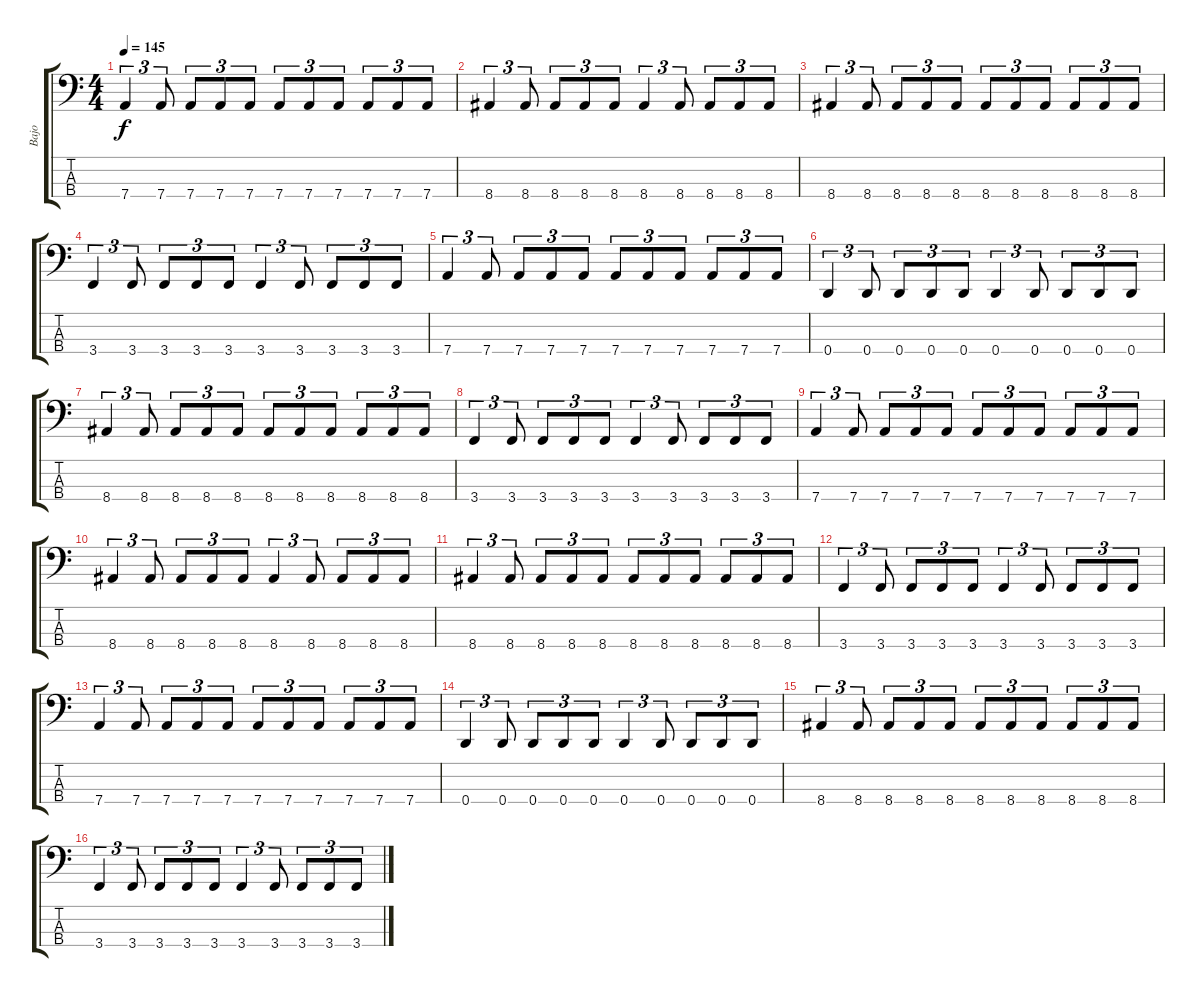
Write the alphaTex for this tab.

\track ("Bajo" "Bajo") {instrument electricbasspick}
\staff {score tabs}
\tuning (G2 D2 A1 D1) {hide}
\ts (4 4)
\tempo 145
\clef f4
\ks c
7.4.4{tu (3 2) dy f} 7.4.8{tu (3 2)} 7.4.8{tu (3 2)} 7.4.8{tu (3 2)} 7.4.8{tu (3 2)} 7.4.8{tu (3 2)} 7.4.8{tu (3 2)} 7.4.8{tu (3 2)} 7.4.8{tu (3 2)} 7.4.8{tu (3 2)} 7.4.8{tu (3 2)} |
8.4.4{tu (3 2)} 8.4.8{tu (3 2)} 8.4.8{tu (3 2)} 8.4.8{tu (3 2)} 8.4.8{tu (3 2)} 8.4.4{tu (3 2)} 8.4.8{tu (3 2)} 8.4.8{tu (3 2)} 8.4.8{tu (3 2)} 8.4.8{tu (3 2)} |
8.4.4{tu (3 2)} 8.4.8{tu (3 2)} 8.4.8{tu (3 2)} 8.4.8{tu (3 2)} 8.4.8{tu (3 2)} 8.4.8{tu (3 2)} 8.4.8{tu (3 2)} 8.4.8{tu (3 2)} 8.4.8{tu (3 2)} 8.4.8{tu (3 2)} 8.4.8{tu (3 2)} |
3.4.4{tu (3 2)} 3.4.8{tu (3 2)} 3.4.8{tu (3 2)} 3.4.8{tu (3 2)} 3.4.8{tu (3 2)} 3.4.4{tu (3 2)} 3.4.8{tu (3 2)} 3.4.8{tu (3 2)} 3.4.8{tu (3 2)} 3.4.8{tu (3 2)} |
7.4.4{tu (3 2)} 7.4.8{tu (3 2)} 7.4.8{tu (3 2)} 7.4.8{tu (3 2)} 7.4.8{tu (3 2)} 7.4.8{tu (3 2)} 7.4.8{tu (3 2)} 7.4.8{tu (3 2)} 7.4.8{tu (3 2)} 7.4.8{tu (3 2)} 7.4.8{tu (3 2)} |
0.4.4{tu (3 2)} 0.4.8{tu (3 2)} 0.4.8{tu (3 2)} 0.4.8{tu (3 2)} 0.4.8{tu (3 2)} 0.4.4{tu (3 2)} 0.4.8{tu (3 2)} 0.4.8{tu (3 2)} 0.4.8{tu (3 2)} 0.4.8{tu (3 2)} |
8.4.4{tu (3 2)} 8.4.8{tu (3 2)} 8.4.8{tu (3 2)} 8.4.8{tu (3 2)} 8.4.8{tu (3 2)} 8.4.8{tu (3 2)} 8.4.8{tu (3 2)} 8.4.8{tu (3 2)} 8.4.8{tu (3 2)} 8.4.8{tu (3 2)} 8.4.8{tu (3 2)} |
3.4.4{tu (3 2)} 3.4.8{tu (3 2)} 3.4.8{tu (3 2)} 3.4.8{tu (3 2)} 3.4.8{tu (3 2)} 3.4.4{tu (3 2)} 3.4.8{tu (3 2)} 3.4.8{tu (3 2)} 3.4.8{tu (3 2)} 3.4.8{tu (3 2)} |
7.4.4{tu (3 2)} 7.4.8{tu (3 2)} 7.4.8{tu (3 2)} 7.4.8{tu (3 2)} 7.4.8{tu (3 2)} 7.4.8{tu (3 2)} 7.4.8{tu (3 2)} 7.4.8{tu (3 2)} 7.4.8{tu (3 2)} 7.4.8{tu (3 2)} 7.4.8{tu (3 2)} |
8.4.4{tu (3 2)} 8.4.8{tu (3 2)} 8.4.8{tu (3 2)} 8.4.8{tu (3 2)} 8.4.8{tu (3 2)} 8.4.4{tu (3 2)} 8.4.8{tu (3 2)} 8.4.8{tu (3 2)} 8.4.8{tu (3 2)} 8.4.8{tu (3 2)} |
8.4.4{tu (3 2)} 8.4.8{tu (3 2)} 8.4.8{tu (3 2)} 8.4.8{tu (3 2)} 8.4.8{tu (3 2)} 8.4.8{tu (3 2)} 8.4.8{tu (3 2)} 8.4.8{tu (3 2)} 8.4.8{tu (3 2)} 8.4.8{tu (3 2)} 8.4.8{tu (3 2)} |
3.4.4{tu (3 2)} 3.4.8{tu (3 2)} 3.4.8{tu (3 2)} 3.4.8{tu (3 2)} 3.4.8{tu (3 2)} 3.4.4{tu (3 2)} 3.4.8{tu (3 2)} 3.4.8{tu (3 2)} 3.4.8{tu (3 2)} 3.4.8{tu (3 2)} |
7.4.4{tu (3 2)} 7.4.8{tu (3 2)} 7.4.8{tu (3 2)} 7.4.8{tu (3 2)} 7.4.8{tu (3 2)} 7.4.8{tu (3 2)} 7.4.8{tu (3 2)} 7.4.8{tu (3 2)} 7.4.8{tu (3 2)} 7.4.8{tu (3 2)} 7.4.8{tu (3 2)} |
0.4.4{tu (3 2)} 0.4.8{tu (3 2)} 0.4.8{tu (3 2)} 0.4.8{tu (3 2)} 0.4.8{tu (3 2)} 0.4.4{tu (3 2)} 0.4.8{tu (3 2)} 0.4.8{tu (3 2)} 0.4.8{tu (3 2)} 0.4.8{tu (3 2)} |
8.4.4{tu (3 2)} 8.4.8{tu (3 2)} 8.4.8{tu (3 2)} 8.4.8{tu (3 2)} 8.4.8{tu (3 2)} 8.4.8{tu (3 2)} 8.4.8{tu (3 2)} 8.4.8{tu (3 2)} 8.4.8{tu (3 2)} 8.4.8{tu (3 2)} 8.4.8{tu (3 2)} |
3.4.4{tu (3 2)} 3.4.8{tu (3 2)} 3.4.8{tu (3 2)} 3.4.8{tu (3 2)} 3.4.8{tu (3 2)} 3.4.4{tu (3 2)} 3.4.8{tu (3 2)} 3.4.8{tu (3 2)} 3.4.8{tu (3 2)} 3.4.8{tu (3 2)}
